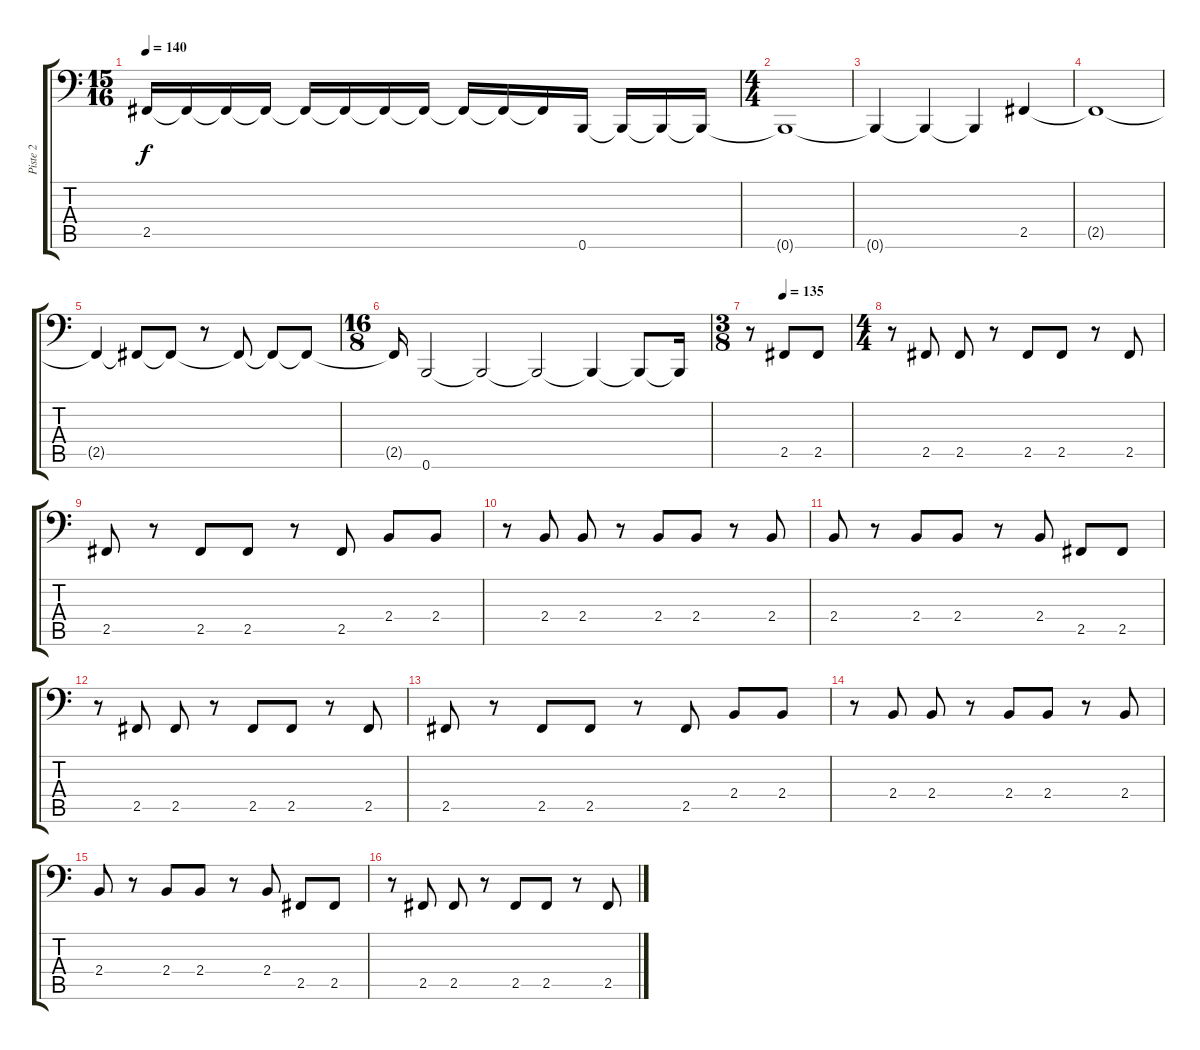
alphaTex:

\track ("Piste 2" "Piste 2") {instrument electricbassfinger}
\staff {score tabs}
\tuning (C3 G2 D2 A1 E1 B0) {hide}
\ts (15 16)
\tempo 140
\clef f4
\ks c
2.5{t}.16{dy f} 2.5{t}.16 2.5{t}.16 2.5{t}.16 2.5{t}.16 2.5{t}.16 2.5{t}.16 2.5{t}.16 2.5{t}.16 2.5{t}.16 2.5{t}.16 0.6.16 0.6{t}.16 0.6{t}.16 0.6{t}.16 |
\ts (4 4)
0.6{t}.1 |
0.6{t}.4 0.6{t}.4 0.6{t}.4 2.5.4 |
2.5{t}.1 |
2.5{t}.4 2.5{t}.8 2.5{t}.8 r.8 2.5{t}.8 2.5{t}.8 2.5{t}.8 |
\ts (16 8)
2.5{t}.16 0.6.2 0.6{t}.2 0.6{t}.2 0.6{t}.4 0.6{t}.8 0.6{t}.16 |
\ts (3 8)
\tempo (135 0.3333333333333333)
r.8 2.5.8 2.5.8 |
\ts (4 4)
r.8 2.5.8 2.5.8 r.8 2.5.8 2.5.8 r.8 2.5.8 |
2.5.8 r.8 2.5.8 2.5.8 r.8 2.5.8 2.4.8 2.4.8 |
r.8 2.4.8 2.4.8 r.8 2.4.8 2.4.8 r.8 2.4.8 |
2.4.8 r.8 2.4.8 2.4.8 r.8 2.4.8 2.5.8 2.5.8 |
r.8 2.5.8 2.5.8 r.8 2.5.8 2.5.8 r.8 2.5.8 |
2.5.8 r.8 2.5.8 2.5.8 r.8 2.5.8 2.4.8 2.4.8 |
r.8 2.4.8 2.4.8 r.8 2.4.8 2.4.8 r.8 2.4.8 |
2.4.8 r.8 2.4.8 2.4.8 r.8 2.4.8 2.5.8 2.5.8 |
r.8 2.5.8 2.5.8 r.8 2.5.8 2.5.8 r.8 2.5.8
